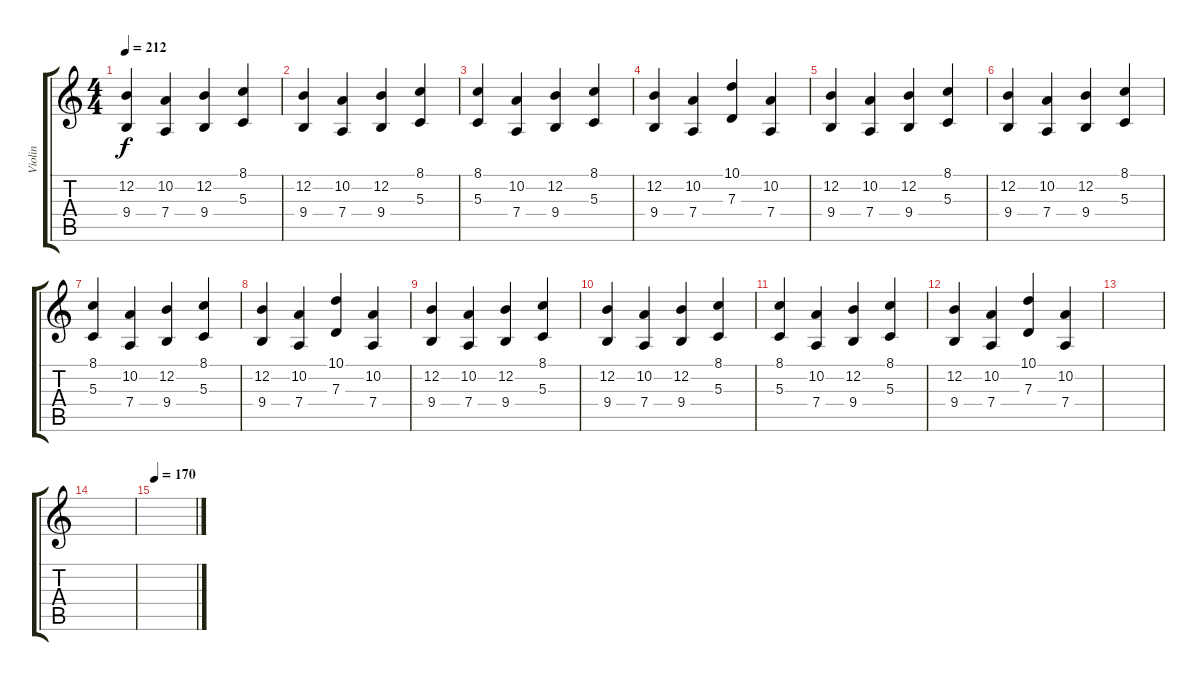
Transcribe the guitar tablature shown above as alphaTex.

\track ("Violin" "Violin") {instrument violin}
\staff {score tabs}
\tuning (E4 B3 G3 D3 A2 E2) {hide}
\ts (4 4)
\tempo 212
\tempo 80
\tempo 212
\clef g2
\ks c
(12.2 9.4).4{dy f instrument violin} (10.2 7.4).4 (12.2 9.4).4 (8.1 5.3).4 |
(12.2 9.4).4 (10.2 7.4).4 (12.2 9.4).4 (8.1 5.3).4 |
(8.1 5.3).4 (10.2 7.4).4 (12.2 9.4).4 (8.1 5.3).4 |
(12.2 9.4).4 (10.2 7.4).4 (10.1 7.3).4 (10.2 7.4).4 |
(12.2 9.4).4 (10.2 7.4).4 (12.2 9.4).4 (8.1 5.3).4 |
(12.2 9.4).4 (10.2 7.4).4 (12.2 9.4).4 (8.1 5.3).4 |
(8.1 5.3).4 (10.2 7.4).4 (12.2 9.4).4 (8.1 5.3).4 |
(12.2 9.4).4 (10.2 7.4).4 (10.1 7.3).4 (10.2 7.4).4 |
(12.2 9.4).4 (10.2 7.4).4 (12.2 9.4).4 (8.1 5.3).4 |
(12.2 9.4).4 (10.2 7.4).4 (12.2 9.4).4 (8.1 5.3).4 |
(8.1 5.3).4 (10.2 7.4).4 (12.2 9.4).4 (8.1 5.3).4 |
(12.2 9.4).4 (10.2 7.4).4 (10.1 7.3).4 (10.2 7.4).4 |
|
|
\tempo 170
